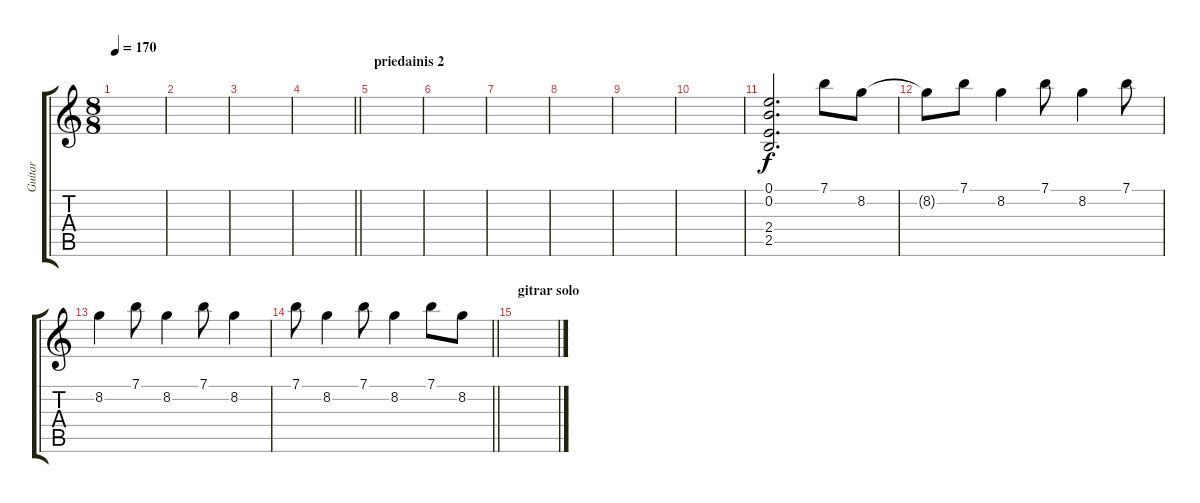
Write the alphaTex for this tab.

\track ("Guitar" "Guitar") {instrument distortionguitar}
\staff {score tabs}
\tuning (E4 B3 G3 D3 A2 E2) {hide}
\ts (8 8)
\tempo 170
\clef g2
\ks c
|
|
|
\barLineRight lightlight
|
\section ("" "priedainis 2")
|
|
|
|
|
|
(0.1 0.2 2.4 2.5).2{d} 7.1.8 8.2.8 |
8.2{t}.8 7.1.8 8.2.4 7.1.8 8.2.4 7.1.8 |
8.2.4 7.1.8 8.2.4 7.1.8 8.2.4 |
\barLineRight lightlight
7.1.8 8.2.4 7.1.8 8.2.4 7.1.8 8.2.8 |
\section ("" "gitrar solo")
